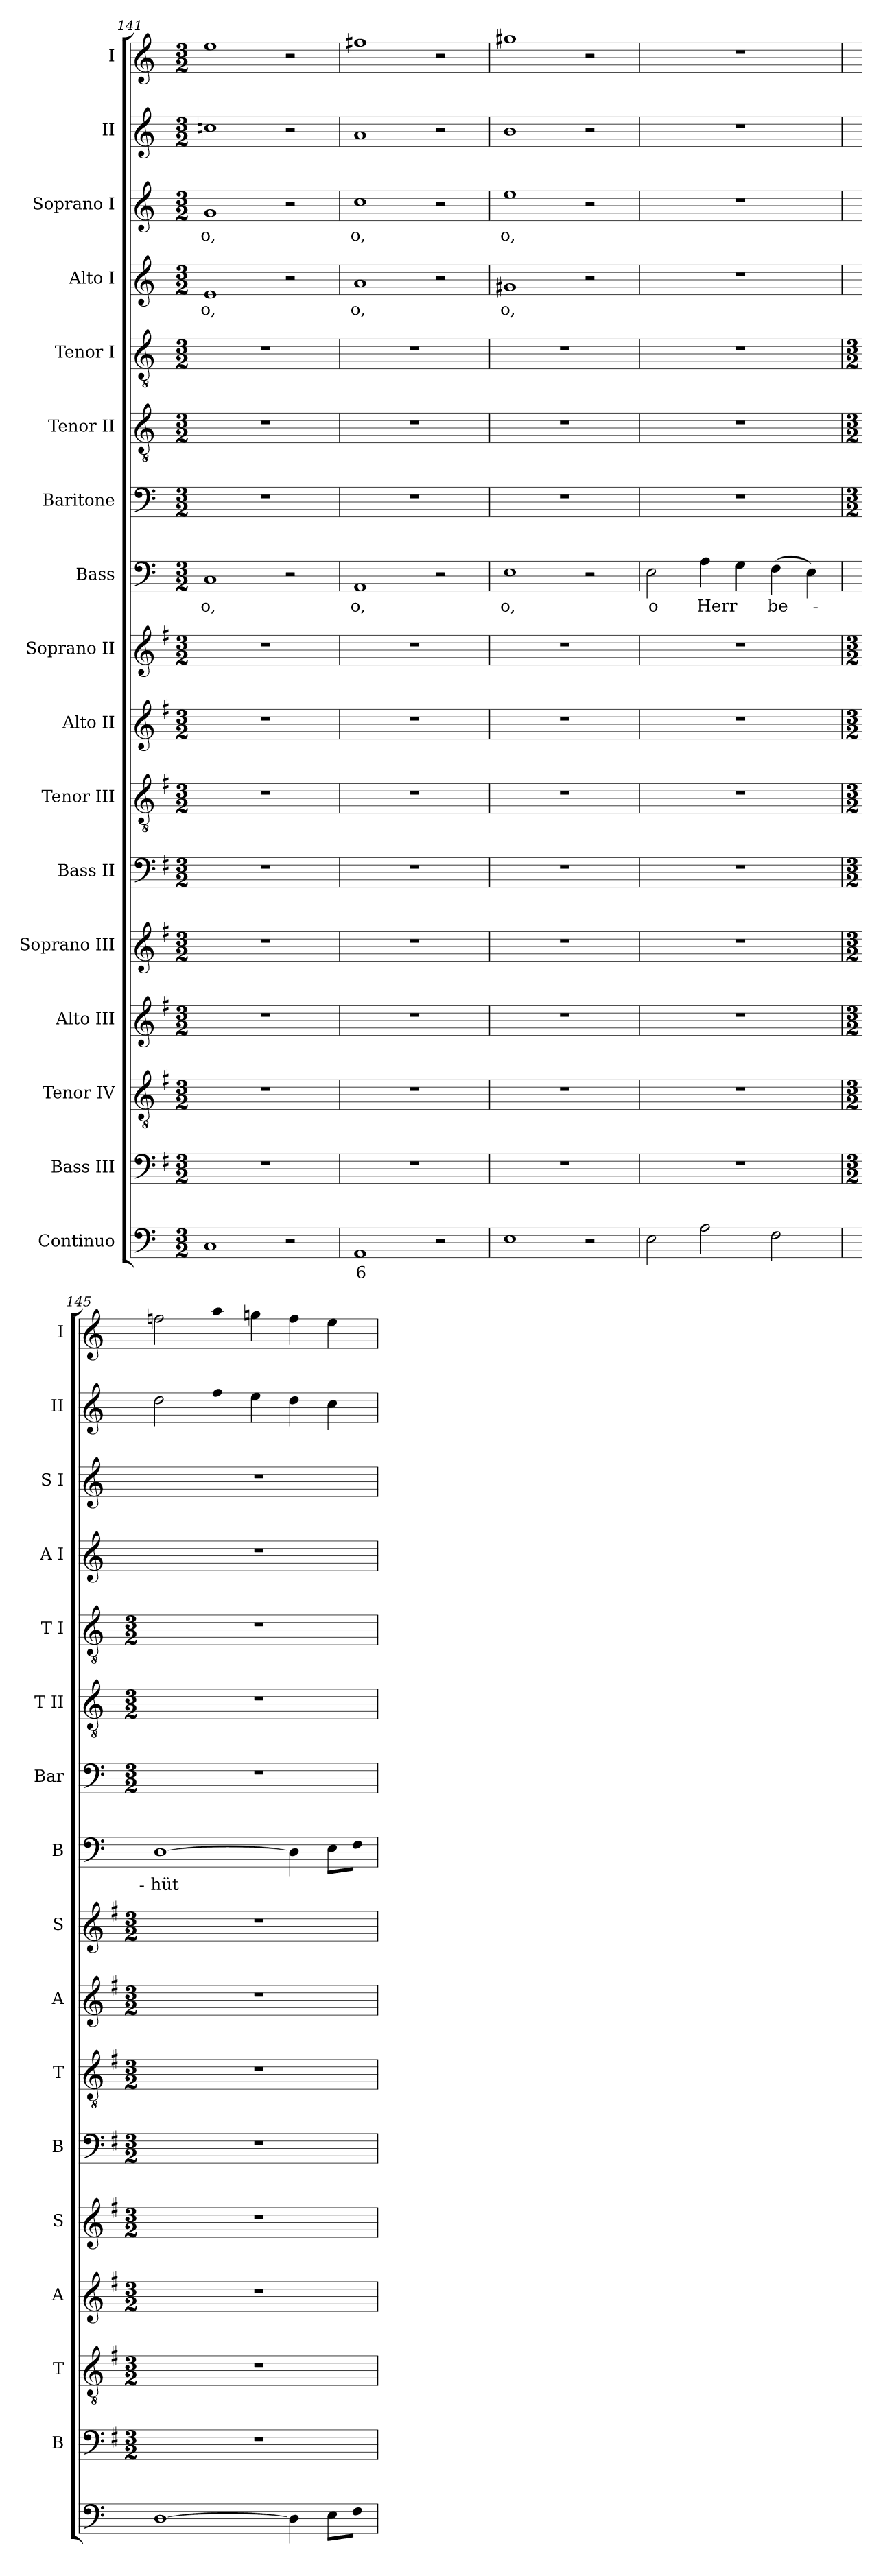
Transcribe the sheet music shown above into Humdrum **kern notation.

**kern	**text	**kern	**kern	**kern	**kern	**kern	**kern	**kern	**kern	**kern	**text	**kern	**kern	**kern	**kern	**text	**kern	**text	**kern	**kern
*part17	*part17	*part16	*part15	*part14	*part13	*part12	*part11	*part10	*part9	*part8	*part8	*part7	*part6	*part5	*part4	*part4	*part3	*part3	*part2	*part1
*staff17	*staff17	*staff16	*staff15	*staff14	*staff13	*staff12	*staff11	*staff10	*staff9	*staff8	*staff8	*staff7	*staff6	*staff5	*staff4	*staff4	*staff3	*staff3	*staff2	*staff1
*I"Continuo	*	*I"Bass III	*I"Tenor IV	*I"Alto III	*I"Soprano III	*I"Bass II	*I"Tenor III	*I"Alto II	*I"Soprano II	*I"Bass	*	*I"Baritone	*I"Tenor II	*I"Tenor I	*I"Alto I	*	*I"Soprano I	*	*I"II	*I"I
*	*	*I'B	*I'T	*I'A	*I'S	*I'B	*I'T	*I'A	*I'S	*I'B	*	*I'Bar	*I'T II	*I'T I	*I'A I	*	*I'S I	*	*I'II	*I'I
*clefF4	*	*clefF4	*clefGv2	*clefG2	*clefG2	*clefF4	*clefGv2	*clefG2	*clefG2	*clefF4	*	*clefF4	*clefGv2	*clefGv2	*clefG2	*	*clefG2	*	*clefG2	*clefG2
*	*	*ITrd4c7	*ITrd4c7	*ITrd4c7	*ITrd4c7	*ITrd4c7	*ITrd4c7	*ITrd4c7	*ITrd4c7	*	*	*	*	*	*	*	*	*	*	*
*k[]	*	*k[]	*k[]	*k[]	*k[]	*k[]	*k[]	*k[]	*k[]	*k[]	*	*k[]	*k[]	*k[]	*k[]	*	*k[]	*	*k[]	*k[]
*C:	*	*C:	*C:	*C:	*C:	*C:	*C:	*C:	*C:	*C:	*	*C:	*C:	*C:	*C:	*	*C:	*	*C:	*C:
*M3/2	*	*M3/2	*M3/2	*M3/2	*M3/2	*M3/2	*M3/2	*M3/2	*M3/2	*M3/2	*	*M3/2	*M3/2	*M3/2	*M3/2	*	*M3/2	*	*M3/2	*M3/2
=141	=141	=141	=141	=141	=141	=141	=141	=141	=141	=141	=141	=141	=141	=141	=141	=141	=141	=141	=141	=141
!	!	!	!	!	!	!	!	!	!	!	!LO:LY:b	!	!	!	!	!LO:LY:b	!	!LO:LY:b	!	!
1C	.	1.r	1.r	1.r	1.r	1.r	1.r	1.r	1.r	1C	o,	1.r	1.r	1.r	1e	o,	1g	o,	1ccn	1ee
2r	.	.	.	.	.	.	.	.	.	2r	.	.	.	.	2r	.	2r	.	2r	2r
=142	=142	=142	=142	=142	=142	=142	=142	=142	=142	=142	=142	=142	=142	=142	=142	=142	=142	=142	=142	=142
!	!LO:LY:b	!	!	!	!	!	!	!	!	!	!LO:LY:b	!	!	!	!	!LO:LY:b	!	!LO:LY:b	!	!
1AA	6	1.r	1.r	1.r	1.r	1.r	1.r	1.r	1.r	1AA	o,	1.r	1.r	1.r	1a	o,	1cc	o,	1a	1ff#X
2r	.	.	.	.	.	.	.	.	.	2r	.	.	.	.	2r	.	2r	.	2r	2r
=143	=143	=143	=143	=143	=143	=143	=143	=143	=143	=143	=143	=143	=143	=143	=143	=143	=143	=143	=143	=143
!	!	!	!	!	!	!	!	!	!	!	!LO:LY:b	!	!	!	!	!LO:LY:b	!	!LO:LY:b	!	!
1E	.	1.r	1.r	1.r	1.r	1.r	1.r	1.r	1.r	1E	o,	1.r	1.r	1.r	1g#X	o,	1ee	o,	1b	1gg#X
2r	.	.	.	.	.	.	.	.	.	2r	.	.	.	.	2r	.	2r	.	2r	2r
=144	=144	=144	=144	=144	=144	=144	=144	=144	=144	=144	=144	=144	=144	=144	=144	=144	=144	=144	=144	=144
!	!	!	!	!	!	!	!	!	!	!	!LO:LY:b	!	!	!	!LO:N:vis=1	!	!LO:N:vis=1	!	!LO:N:vis=1	!LO:N:vis=1
2E	.	1.r	1.r	1.r	1.r	1.r	1.r	1.r	1.r	2E	o	1.r	1.r	1.r	1.r	.	1.r	.	1.r	1.r
!	!	!	!	!	!	!	!	!	!	!	!LO:LY:b	!	!	!	!	!	!	!	!	!
2A	.	.	.	.	.	.	.	.	.	4A	Herr	.	.	.	.	.	.	.	.	.
.	.	.	.	.	.	.	.	.	.	4G	.	.	.	.	.	.	.	.	.	.
!	!	!	!	!	!	!	!	!	!	!	!LO:LY:b	!	!	!	!	!	!	!	!	!
2F	.	.	.	.	.	.	.	.	.	(>4F	be-	.	.	.	.	.	.	.	.	.
.	.	.	.	.	.	.	.	.	.	4E)	.	.	.	.	.	.	.	.	.	.
!!LO:LB:g=z
=145	=145	=145	=145	=145	=145	=145	=145	=145	=145	=145	=145	=145	=145	=145	=145	=145	=145	=145	=145	=145
*	*	*M3/2	*M3/2	*M3/2	*M3/2	*M3/2	*M3/2	*M3/2	*M3/2	*	*	*M3/2	*M3/2	*M3/2	*	*	*	*	*	*
!	!	!	!	!	!	!	!	!	!	!	!LO:LY:b	!	!	!	!LO:N:vis=1	!	!LO:N:vis=1	!	!	!
[1D	.	1.r	1.r	1.r	1.r	1.r	1.r	1.r	1.r	[1D	hüt	1.r	1.r	1.r	1.r	.	1.r	.	2dd	2ffn
.	.	.	.	.	.	.	.	.	.	.	.	.	.	.	.	.	.	.	4ff	4aa
.	.	.	.	.	.	.	.	.	.	.	.	.	.	.	.	.	.	.	4ee	4ggn
4D]	.	.	.	.	.	.	.	.	.	4D]	.	.	.	.	.	.	.	.	4dd	4ff
8EL	.	.	.	.	.	.	.	.	.	8EL	.	.	.	.	.	.	.	.	4cc	4ee
8FJ	.	.	.	.	.	.	.	.	.	8FJ	.	.	.	.	.	.	.	.	.	.
=	=	=	=	=	=	=	=	=	=	=	=	=	=	=	=	=	=	=	=	=
*-	*-	*-	*-	*-	*-	*-	*-	*-	*-	*-	*-	*-	*-	*-	*-	*-	*-	*-	*-	*-
